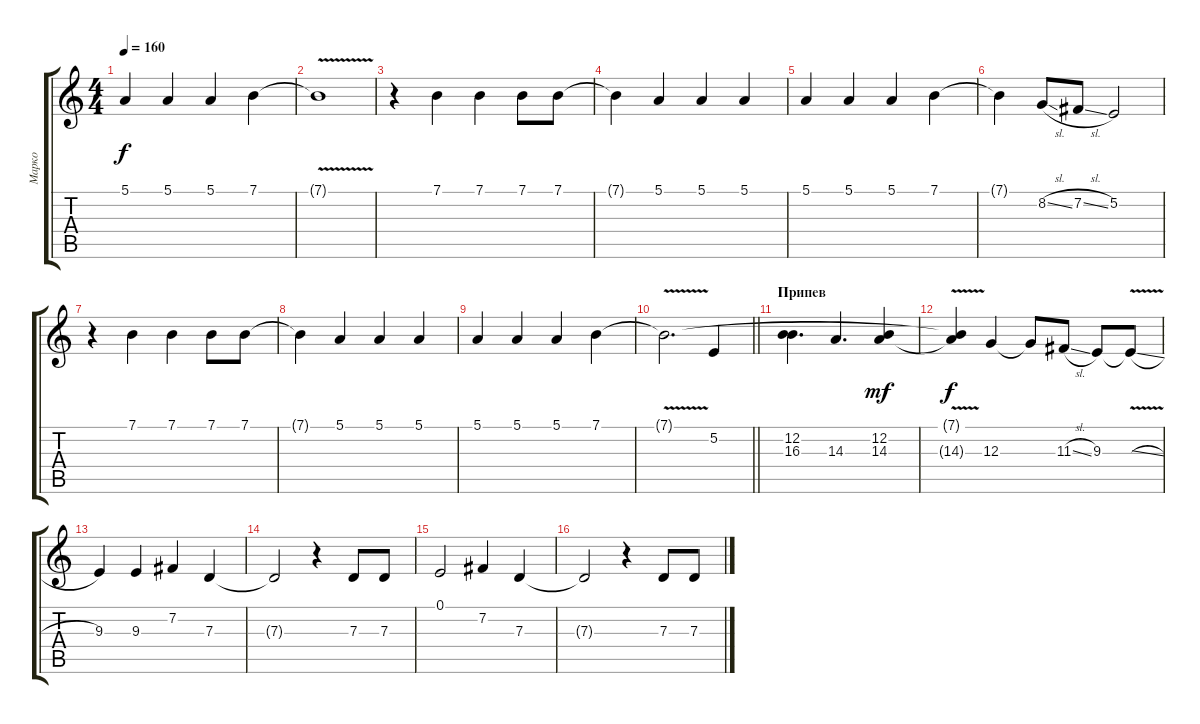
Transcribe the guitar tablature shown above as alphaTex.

\track ("Марко" "Марко") {instrument bassoon}
\staff {score tabs}
\tuning (E4 B3 G3 D3 A2 E2) {hide}
\ts (4 4)
\tempo 160
\clef g2
\ks c
5.1.4{dy f} 5.1.4 5.1.4 7.1.4 |
7.1{v t}.1 |
r.4 7.1.4 7.1.4 7.1.8 7.1.8 |
7.1{t}.4 5.1.4 5.1.4 5.1.4 |
5.1.4 5.1.4 5.1.4 7.1.4 |
7.1{t}.4 8.2{sl}.8 7.2{sl}.8 5.2.2 |
r.4 7.1.4 7.1.4 7.1.8 7.1.8 |
7.1{t}.4 5.1.4 5.1.4 5.1.4 |
5.1.4 5.1.4 5.1.4 7.1.4 |
\barLineRight lightlight
7.1{v t}.2{d} 5.2.4 |
\section ("" "Припев")
(12.2 16.3).4{d} 14.3.4{d} (12.2 14.3).4{dy mf} |
(7.1{t} 14.3{t}).4{dy f} 12.3.4 12.3{t}.8 11.3{sl}.8 9.3.8 9.3{v sl t}.8 |
9.3.4 9.3.4 7.2.4 7.3.4 |
7.3{t}.2 r.4 7.3.8 7.3.8 |
0.1.2 7.2.4 7.3.4 |
7.3{t}.2 r.4 7.3.8 7.3.8
